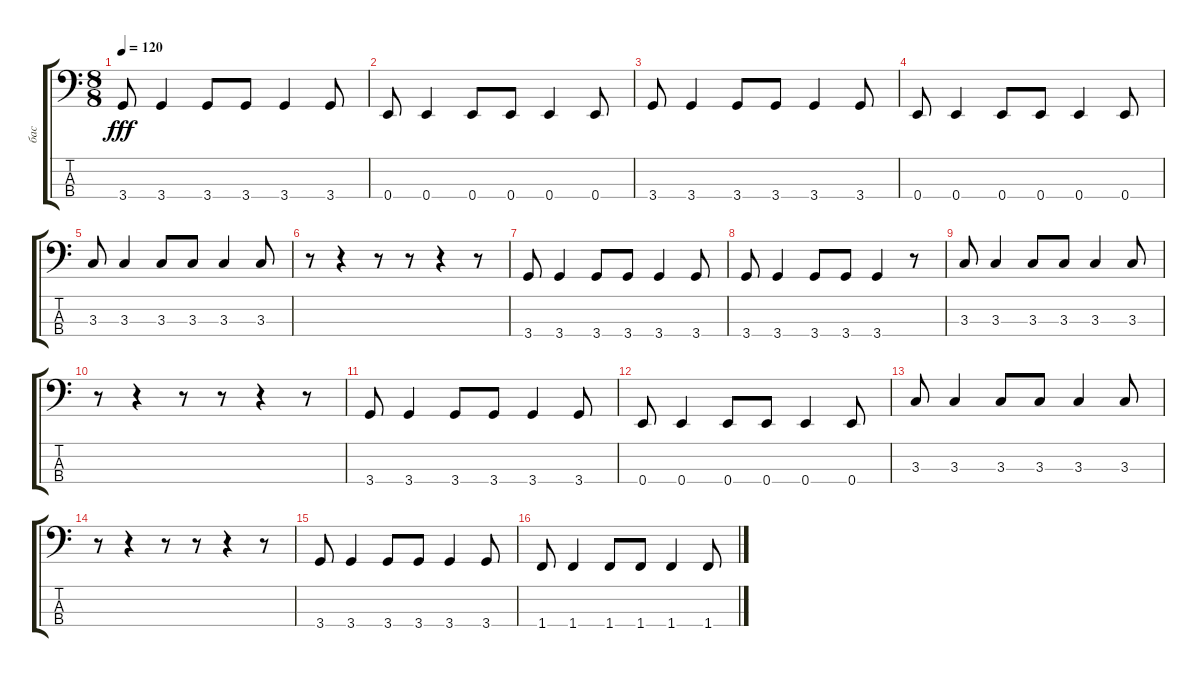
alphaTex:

\track ("бас" "бас") {instrument fretlessbass}
\staff {score tabs}
\tuning (G2 D2 A1 E1) {hide}
\ts (8 8)
\tempo 120
\clef f4
\ks c
3.4.8{dy fff} 3.4.4 3.4.8 3.4.8 3.4.4 3.4.8 |
0.4.8 0.4.4 0.4.8 0.4.8 0.4.4 0.4.8 |
3.4.8 3.4.4 3.4.8 3.4.8 3.4.4 3.4.8 |
0.4.8 0.4.4 0.4.8 0.4.8 0.4.4 0.4.8 |
3.3.8 3.3.4 3.3.8 3.3.8 3.3.4 3.3.8 |
r.8 r.4 r.8 r.8 r.4 r.8 |
3.4.8 3.4.4 3.4.8 3.4.8 3.4.4 3.4.8 |
3.4.8 3.4.4 3.4.8 3.4.8 3.4.4 r.8 |
3.3.8 3.3.4 3.3.8 3.3.8 3.3.4 3.3.8 |
r.8 r.4 r.8 r.8 r.4 r.8 |
3.4.8 3.4.4 3.4.8 3.4.8 3.4.4 3.4.8 |
0.4.8 0.4.4 0.4.8 0.4.8 0.4.4 0.4.8 |
3.3.8 3.3.4 3.3.8 3.3.8 3.3.4 3.3.8 |
r.8 r.4 r.8 r.8 r.4 r.8 |
3.4.8 3.4.4 3.4.8 3.4.8 3.4.4 3.4.8 |
1.4.8 1.4.4 1.4.8 1.4.8 1.4.4 1.4.8
